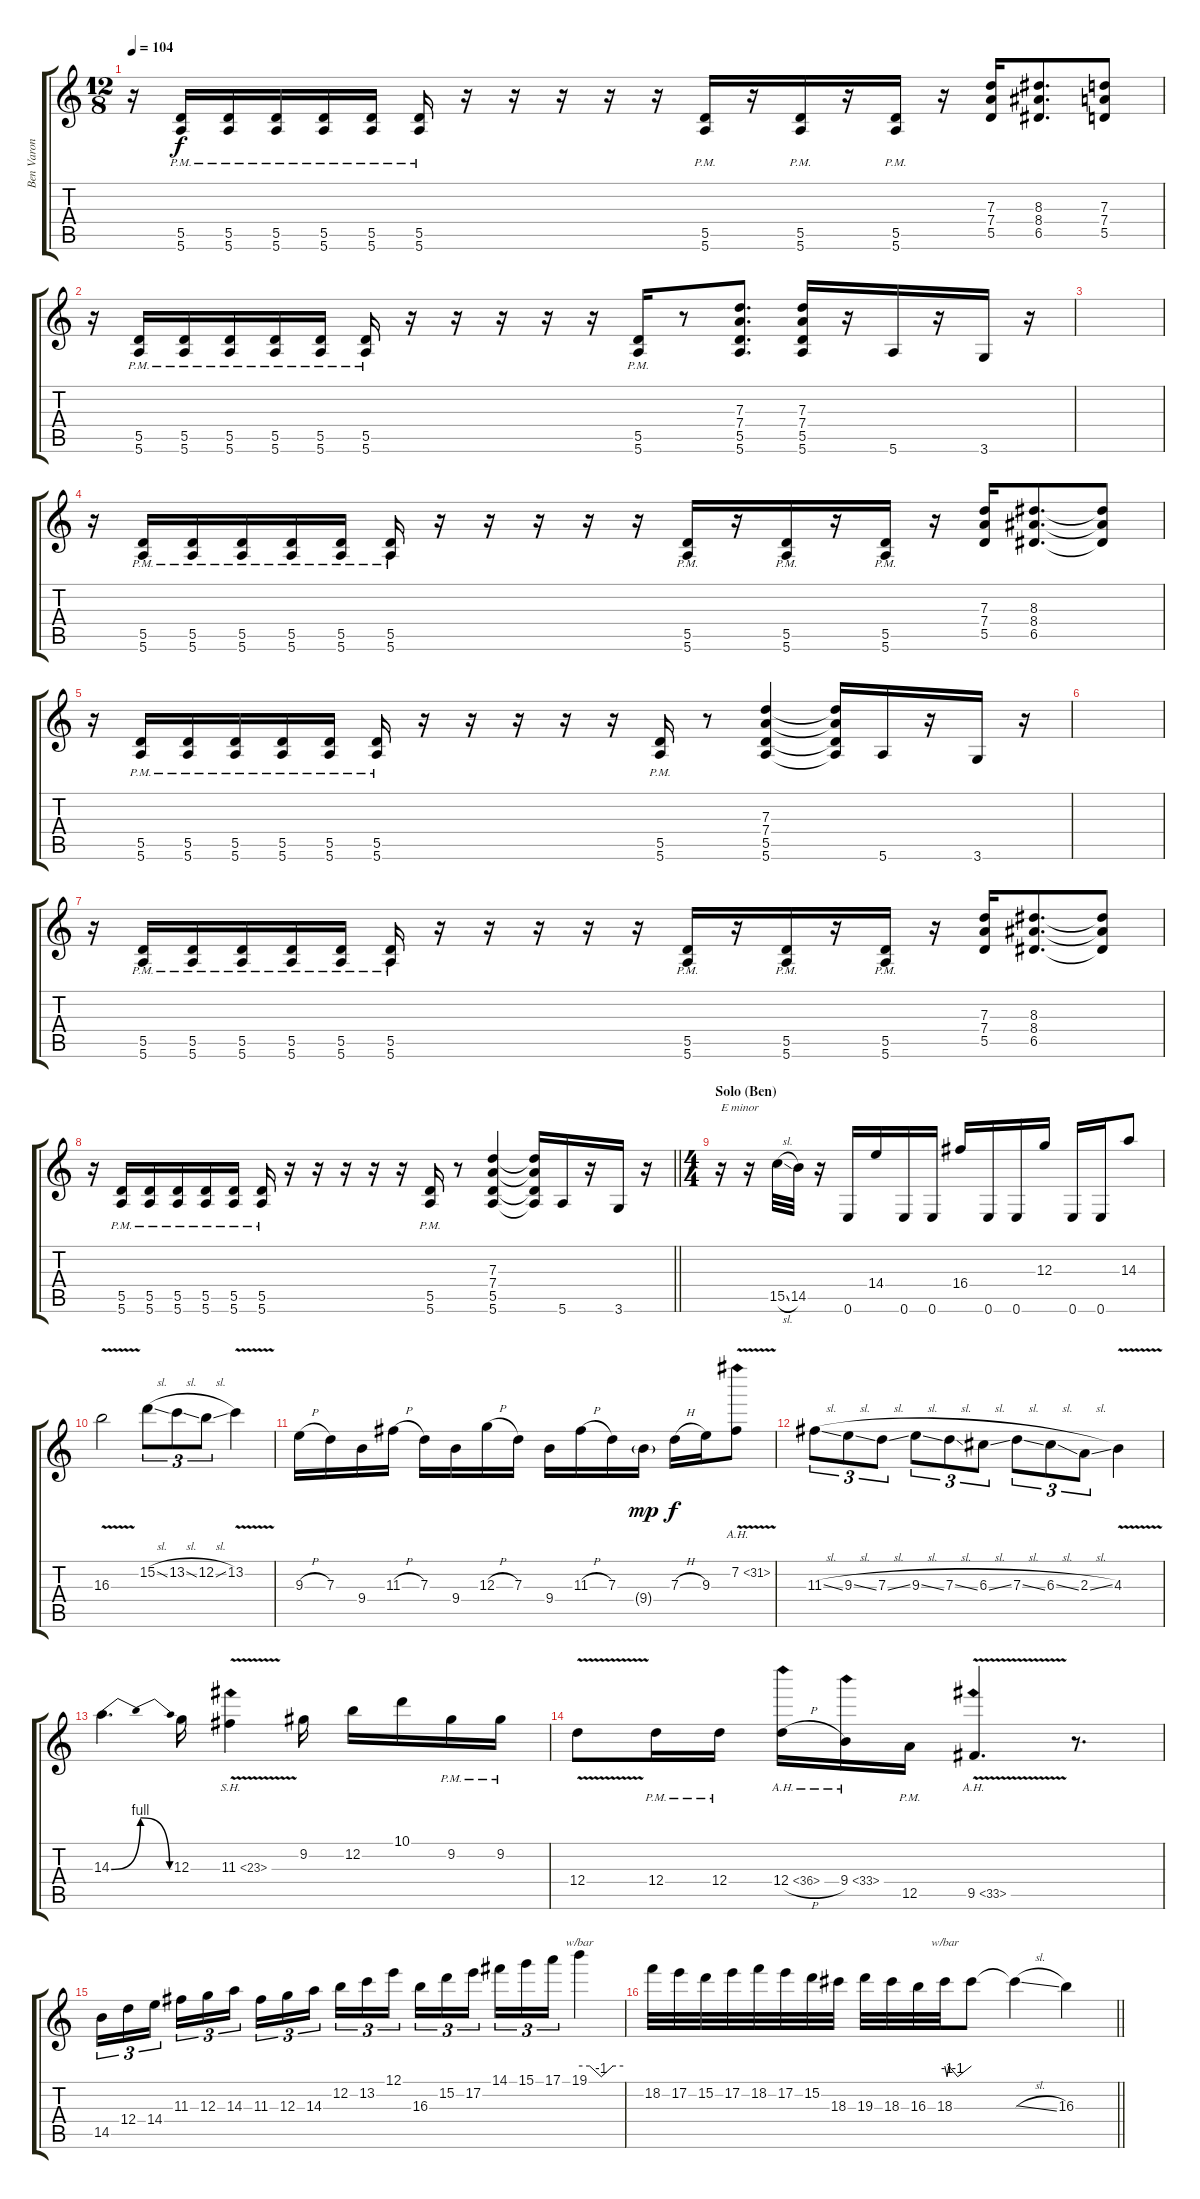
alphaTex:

\track ("Ben Varon" "Ben Varon") {instrument distortionguitar}
\staff {score tabs}
\tuning (E4 B3 G3 D3 A2 E2) {hide}
\ts (12 8)
\tempo 104
\clef g2
\ks c
r.16{dy f} (5.5{pm} 5.6{pm}).16 (5.5{pm} 5.6{pm}).16 (5.5{pm} 5.6{pm}).16 (5.5{pm} 5.6{pm}).16 (5.5{pm} 5.6{pm}).16 (5.5{pm} 5.6{pm}).16 r.16 r.16 r.16 r.16 r.16 (5.5{pm} 5.6{pm}).16 r.16 (5.5{pm} 5.6{pm}).16 r.16 (5.5{pm} 5.6{pm}).16 r.16 (7.3 7.4 5.5).16 (8.3 8.4 6.5).8{d} (7.3 7.4 5.5).8 |
r.16 (5.5{pm} 5.6{pm}).16 (5.5{pm} 5.6{pm}).16 (5.5{pm} 5.6{pm}).16 (5.5{pm} 5.6{pm}).16 (5.5{pm} 5.6{pm}).16 (5.5{pm} 5.6{pm}).16 r.16 r.16 r.16 r.16 r.16 (5.5{pm} 5.6{pm}).16 r.8 (7.3 7.4 5.5 5.6).8{d} (7.3 7.4 5.5 5.6).16 r.16 5.6.16 r.16 3.6.16 r.16 |
|
r.16 (5.5{pm} 5.6{pm}).16 (5.5{pm} 5.6{pm}).16 (5.5{pm} 5.6{pm}).16 (5.5{pm} 5.6{pm}).16 (5.5{pm} 5.6{pm}).16 (5.5{pm} 5.6{pm}).16 r.16 r.16 r.16 r.16 r.16 (5.5{pm} 5.6{pm}).16 r.16 (5.5{pm} 5.6{pm}).16 r.16 (5.5{pm} 5.6{pm}).16 r.16 (7.3 7.4 5.5).16 (8.3 8.4 6.5).8{d} (8.3{t} 8.4{t} 6.5{t}).8 |
r.16 (5.5{pm} 5.6{pm}).16 (5.5{pm} 5.6{pm}).16 (5.5{pm} 5.6{pm}).16 (5.5{pm} 5.6{pm}).16 (5.5{pm} 5.6{pm}).16 (5.5{pm} 5.6{pm}).16 r.16 r.16 r.16 r.16 r.16 (5.5{pm} 5.6{pm}).16 r.8 (7.3 7.4 5.5 5.6).4 (7.3{t} 7.4{t} 5.5{t} 5.6{t}).16 5.6.16 r.16 3.6.16 r.16 |
|
r.16 (5.5{pm} 5.6{pm}).16 (5.5{pm} 5.6{pm}).16 (5.5{pm} 5.6{pm}).16 (5.5{pm} 5.6{pm}).16 (5.5{pm} 5.6{pm}).16 (5.5{pm} 5.6{pm}).16 r.16 r.16 r.16 r.16 r.16 (5.5{pm} 5.6{pm}).16 r.16 (5.5{pm} 5.6{pm}).16 r.16 (5.5{pm} 5.6{pm}).16 r.16 (7.3 7.4 5.5).16 (8.3 8.4 6.5).8{d} (8.3{t} 8.4{t} 6.5{t}).8 |
\barLineRight lightlight
r.16 (5.5{pm} 5.6{pm}).16 (5.5{pm} 5.6{pm}).16 (5.5{pm} 5.6{pm}).16 (5.5{pm} 5.6{pm}).16 (5.5{pm} 5.6{pm}).16 (5.5{pm} 5.6{pm}).16 r.16 r.16 r.16 r.16 r.16 (5.5{pm} 5.6{pm}).16 r.8 (7.3 7.4 5.5 5.6).4 (7.3{t} 7.4{t} 5.5{t} 5.6{t}).16 5.6.16 r.16 3.6.16 r.16{volume 0} |
\ts (4 4)
\section ("" "Solo (Ben)")
r.16{txt "E minor" volume 15 balance 8} r.16 15.5{sl}.32 14.5.32 r.16 0.6.16 14.4.16 0.6.16 0.6.16 16.4.16 0.6.16 0.6.16 12.3.16 0.6.16 0.6.16 14.3.8 |
16.3{v}.2 15.2{sl}.8{tu (3 2)} 13.2{sl}.8{tu (3 2)} 12.2{sl}.8{tu (3 2)} 13.2{v}.4 |
9.3{h}.16 7.3.16 9.4.16 11.3{h}.16 7.3.16 9.4.16 12.3{h}.16 7.3.16 9.4.16 11.3{h}.16 7.3.16 9.4{g}.16{dy mp} 7.3{h}.16{dy f} 9.3.16 7.2{ah 24 v}.8 |
11.3{sl}.8{tu (3 2)} 9.3{sl}.8{tu (3 2)} 7.3{sl}.8{tu (3 2)} 9.3{sl}.8{tu (3 2)} 7.3{sl}.8{tu (3 2)} 6.3{sl}.8{tu (3 2)} 7.3{sl}.8{tu (3 2)} 6.3{sl}.8{tu (3 2)} 2.3{sl}.8{tu (3 2)} 4.3{v}.4 |
14.3{be (bendrelease 0 0 15 4 46 4 60 0)}.4{d} 12.3.16 11.3{sh 12 v}.4 9.2.16 12.2.16 10.1.16 9.2{pm}.16 9.2{pm}.16 |
12.4{v}.8 12.4{pm}.16 12.4{pm}.16 12.4{ah 24 h}.16 9.4{ah 24}.16 12.5{pm}.16 9.5{ah 24 v}.4{d} r.8{d} |
14.5.16{tu (3 2)} 12.4.16{tu (3 2)} 14.4.16{tu (3 2) beam splitsecondary} 11.3.16{tu (3 2)} 12.3.16{tu (3 2)} 14.3.16{tu (3 2)} 11.3.16{tu (3 2)} 12.3.16{tu (3 2)} 14.3.16{tu (3 2) beam splitsecondary} 12.2.16{tu (3 2)} 13.2.16{tu (3 2)} 12.1.16{tu (3 2)} 16.3.16{tu (3 2)} 15.2.16{tu (3 2)} 17.2.16{tu (3 2) beam splitsecondary} 14.1.16{tu (3 2)} 15.1.16{tu (3 2)} 17.1.16{tu (3 2)} 19.1.4{tbe (custom default 0 0 14 0 30 -4 46 0 60 0)} |
\barLineRight lightlight
18.2.32 17.2.32 15.2.32 17.2.32 18.2.32 17.2.32 15.2.32 18.3.32 19.3.32 18.3.32 16.3.32 18.3.32{tbe (custom default 0 0 5 -4 9 0 29 -4 60 0)} 18.3{t}.8 18.3{sl t}.4 16.3.4
